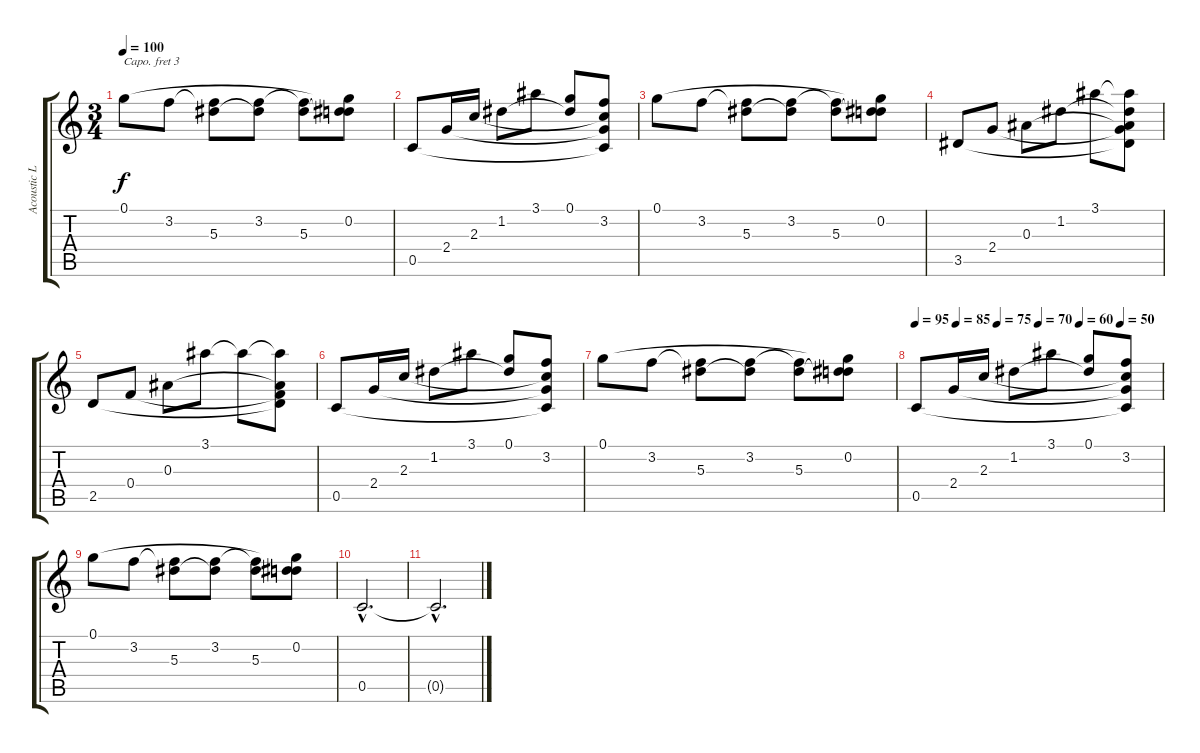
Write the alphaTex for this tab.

\track ("Acoustic Lead/Rhythm" "Acoustic L") {instrument acousticguitarsteel}
\staff {score tabs}
\capo 3
\tuning (E4 B3 G3 D3 A2 E2) {hide}
\ts (3 4)
\tempo 100
\clef g2
\ks c
0.1.8{dy f} 3.2.8 (3.2{t} 5.3).8 (3.2 5.3{t}).8 (3.2{t} 5.3).8 (0.1{t} 0.2 5.3{t}).8 |
0.5.8 2.4.16 2.3.16 1.2.8 3.1.8 (0.1 1.2{t}).8 (3.2 2.3{t} 2.4{t} 0.5{t}).8 |
0.1.8 3.2.8 (3.2{t} 5.3).8 (3.2 5.3{t}).8 (3.2{t} 5.3).8 (0.1{t} 0.2 5.3{t}).8 |
3.5.8 2.4.8 0.3.8 1.2.8 3.1.8 (3.1{t} 1.2{t} 0.3{t} 2.4{t} 3.5{t}).8 |
2.5.8 0.4.8 0.3.8 3.1.8 3.1{t}.8 (3.1{t} 0.3{t} 0.4{t} 2.5{t}).8 |
0.5.8 2.4.16 2.3.16 1.2.8 3.1.8 (0.1 1.2{t}).8 (3.2 2.3{t} 2.4{t} 0.5{t}).8 |
0.1.8 3.2.8 (3.2{t} 5.3).8 (3.2 5.3{t}).8 (3.2{t} 5.3).8 (0.1{t} 0.2 5.3{t}).8 |
\tempo 95
\tempo (85 0.16666666666666666)
\tempo (75 0.3333333333333333)
\tempo (70 0.5)
\tempo (60 0.6666666666666666)
\tempo (50 0.8333333333333334)
0.5.8 2.4.16 2.3.16 1.2.8 3.1.8 (0.1 1.2{t}).8 (3.2 2.3{t} 2.4{t} 0.5{t}).8 |
0.1.8 3.2.8 (3.2{t} 5.3).8 (3.2 5.3{t}).8 (3.2{t} 5.3).8 (0.1{t} 0.2 5.3{t}).8 |
0.5{hac}.2{d} |
0.5{hac t}.2{d}
